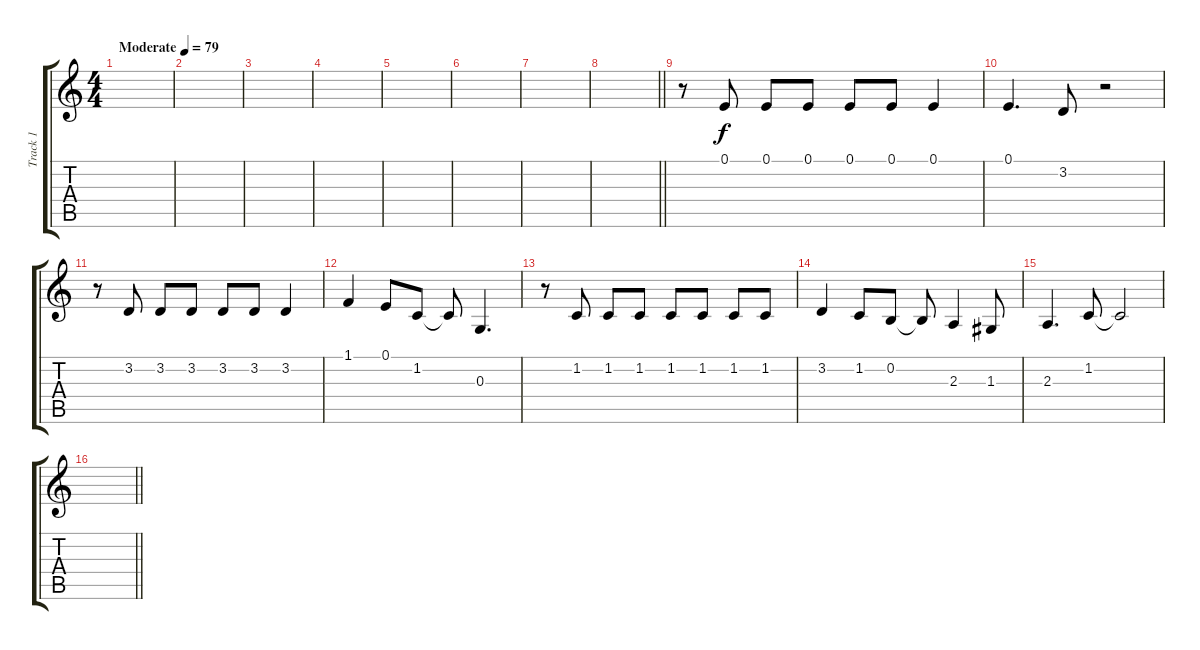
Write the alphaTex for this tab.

\track ("Track 1" "Track 1") {instrument tenorsax}
\staff {score tabs}
\tuning (E4 B3 G3 D3 A2 E2) {hide}
\ts (4 4)
\tempo (79 "Moderate")
\clef g2
\ks c
|
|
|
|
|
|
|
\barLineRight lightlight
|
r.8 0.1.8 0.1.8 0.1.8 0.1.8 0.1.8 0.1.4 |
0.1.4{d} 3.2.8 r.2 |
r.8 3.2.8 3.2.8 3.2.8 3.2.8 3.2.8 3.2.4 |
1.1.4 0.1.8 1.2.8 1.2{t}.8 0.3.4{d} |
r.8 1.2.8 1.2.8 1.2.8 1.2.8 1.2.8 1.2.8 1.2.8 |
3.2.4 1.2.8 0.2.8 0.2{t}.8 2.3.4 1.3.8 |
2.3.4{d} 1.2.8 1.2{t}.2 |
\barLineRight lightlight
